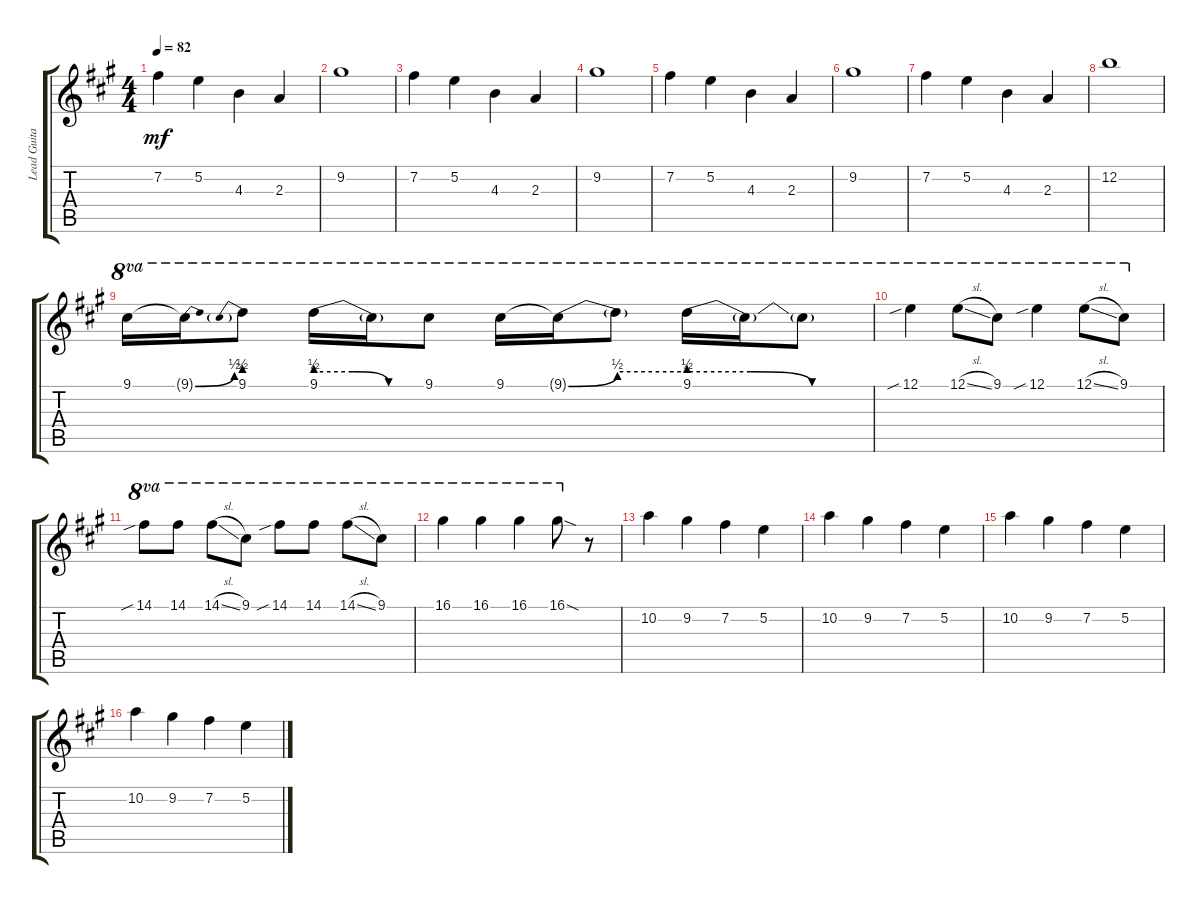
\track ("Lead Guitar" "Lead Guita") {instrument distortionguitar}
\staff {score tabs}
\tuning (E4 B3 G3 D3 A2 E2) {hide}
\ts (4 4)
\tempo 82
\clef g2
\ks a
7.2.4{dy mf} 5.2.4 4.3.4 2.3.4 |
9.2.1 |
7.2.4 5.2.4 4.3.4 2.3.4 |
9.2.1 |
7.2.4 5.2.4 4.3.4 2.3.4 |
9.2.1 |
7.2.4 5.2.4 4.3.4 2.3.4 |
12.2.1 |
9.1.16{ot 8va} 9.1{be (bend 0 0 60 2) t}.16{ot 8va} 9.1{be (prebend 0 2 60 2)}.8{ot 8va} 9.1{be (custom 0 2 20 2 40 0 60 0)}.16{ot 8va} 9.1{t}.16{ot 8va} 9.1.8{ot 8va} 9.1.16{ot 8va} 9.1{be (bend 0 0 60 2) t}.16{ot 8va} 9.1{be (hold 0 2 60 2) t}.8{ot 8va} 9.1{be (custom 0 2 20 2 40 0 60 0)}.16{ot 8va} 9.1{t}.16{ot 8va} 9.1{t}.8{ot 8va} |
12.1{sib}.4{ot 8va} 12.1{sl}.8{ot 8va} 9.1.8{ot 8va} 12.1{sib}.4{ot 8va} 12.1{sl}.8{ot 8va} 9.1.8{ot 8va} |
14.1{sib}.8{ot 8va} 14.1.8{ot 8va} 14.1{sl}.8{ot 8va} 9.1.8{ot 8va} 14.1{sib}.8{ot 8va} 14.1.8{ot 8va} 14.1{sl}.8{ot 8va} 9.1.8{ot 8va} |
16.1.4{ot 8va} 16.1.4{ot 8va} 16.1.4{ot 8va} 16.1{sod}.8{ot 8va} r.8 |
10.2.4 9.2.4 7.2.4 5.2.4 |
10.2.4 9.2.4 7.2.4 5.2.4 |
10.2.4 9.2.4 7.2.4 5.2.4 |
10.2.4 9.2.4 7.2.4 5.2.4
